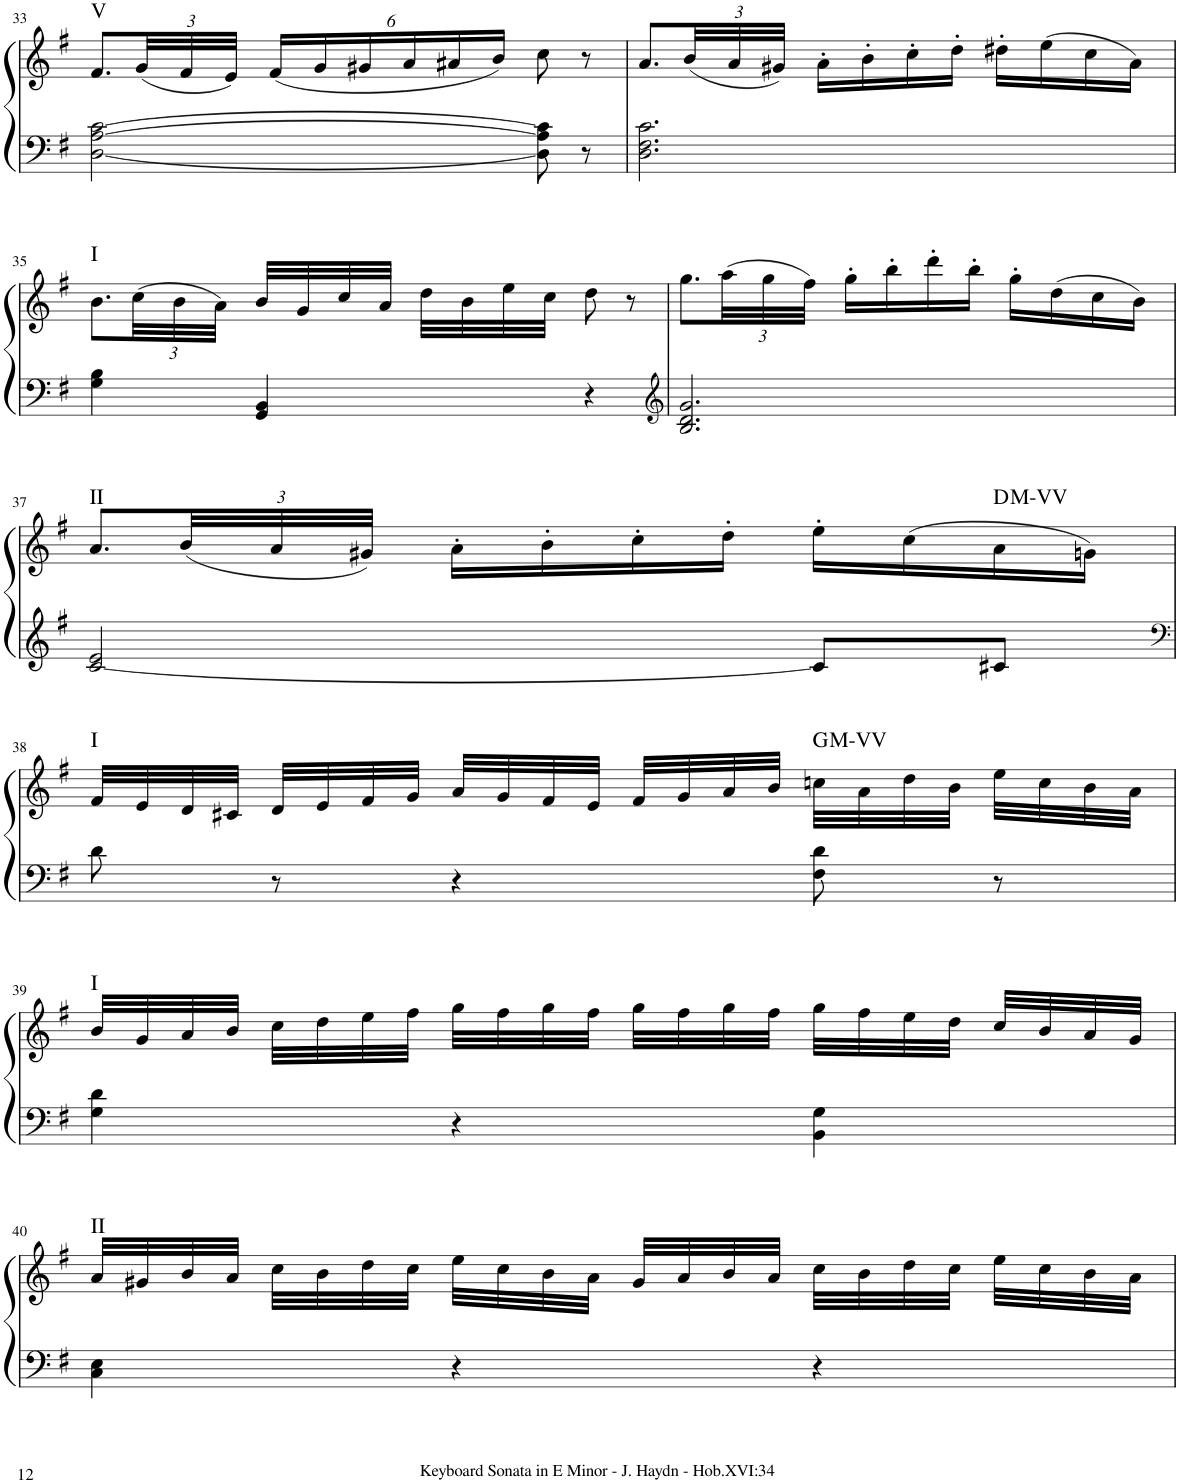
**kern	**kern	**harte
*part1	*part1	*part1
*staff2	*staff1	*
*I"Piano	*	*
*I'Pno.	*	*
!!LO:PB:g=z
*clefF4	*clefG2	*
*k[f#]	*k[f#]	*
*M3/4	*M3/4	*
=33	=33	=33
!	!	!LO:H:kt=V
[2D\ [2A\ [2c\	8.f#/L	N
*	*Xbrackettup	*
.	(48g/LL	.
.	48f#/	.
.	48e/JJJ)	.
.	(24f#/LL	.
.	24g/	.
.	24g#X/	.
.	24a/	.
.	24a#X/	.
.	24b/JJ)	.
8D\] 8A\] 8c\]	8cc\	.
8r	8r	.
=34	=34	=34
2.D\ 2.F#\ 2.c\	8.a/L	.
.	(48b/LL	.
.	48a/	.
.	48g#X/JJJ)	.
.	16a'\LL	.
.	16b'\	.
.	16cc'\	.
.	16dd'\JJ	.
.	16dd#X'\LL	.
.	(16ee\	.
.	16cc\	.
.	16a\JJ)	.
!!LO:LB:g=z
=35	=35	=35
!	!	!LO:H:kt=I
4G\ 4B\	8.b\L	N
.	(48cc\LL	.
.	48b\	.
.	48a\JJJ)	.
4GG/ 4BB/	32b/LLL	.
.	32g/	.
.	32cc/	.
.	32a/JJJ	.
.	32dd\LLL	.
.	32b\	.
.	32ee\	.
.	32cc\JJJ	.
4r	8dd\	.
.	8r	.
=36	=36	=36
*clefG2	*	*
2.B/ 2.d/ 2.g/	8.gg\L	.
.	(48aa\LL	.
.	48gg\	.
.	48ff#\JJJ)	.
.	16gg'\LL	.
.	16bb'\	.
.	16ddd'\	.
.	16bb'\JJ	.
.	16gg'\LL	.
.	(16dd\	.
.	16cc\	.
.	16b\JJ)	.
!!LO:LB:g=z
=37	=37	=37
!	!	!LO:H:kt=II
[2c/ 2e/	8.a/L	N
.	(48b/LL	.
.	48a/	.
.	48g#X/JJJ)	.
.	16a'\LL	.
.	16b'\	.
.	16cc'\	.
.	16dd'\JJ	.
8c/L]	16ee'\LL	.
.	(16cc\	.
!	!	!LO:H:kt=M
8c#X/J	16a\	D:maj
.	16gn\JJ)	.
!!LO:LB:g=z
=38	=38	=38
*clefF4	*	*
!	!	!LO:H:kt=I
8d\	32f#/LLL	N
.	32e/	.
.	32d/	.
.	32c#X/JJJ	.
8r	32d/LLL	.
.	32e/	.
.	32f#/	.
.	32g/JJJ	.
4r	32a/LLL	.
.	32g/	.
.	32f#/	.
.	32e/JJJ	.
.	32f#/LLL	.
.	32g/	.
.	32a/	.
.	32b/JJJ	.
!	!	!LO:H:kt=M
8F#\ 8d\	32ccn\LLL	G:maj
.	32a\	.
.	32dd\	.
.	32b\JJJ	.
8r	32ee\LLL	.
.	32cc\	.
.	32b\	.
.	32a\JJJ	.
!!LO:LB:g=z
=39	=39	=39
!	!	!LO:H:kt=I
4G\ 4d\	32b/LLL	N
.	32g/	.
.	32a/	.
.	32b/JJJ	.
.	32cc\LLL	.
.	32dd\	.
.	32ee\	.
.	32ff#\JJJ	.
4r	32gg\LLL	.
.	32ff#\	.
.	32gg\	.
.	32ff#\JJJ	.
.	32gg\LLL	.
.	32ff#\	.
.	32gg\	.
.	32ff#\JJJ	.
4BB\ 4G\	32gg\LLL	.
.	32ff#\	.
.	32ee\	.
.	32dd\JJJ	.
.	32cc/LLL	.
.	32b/	.
.	32a/	.
.	32g/JJJ	.
!!LO:LB:g=z
=40	=40	=40
!	!	!LO:H:kt=II
4C\ 4E\	32a/LLL	N
.	32g#X/	.
.	32b/	.
.	32a/JJJ	.
.	32cc\LLL	.
.	32b\	.
.	32dd\	.
.	32cc\JJJ	.
4r	32ee\LLL	.
.	32cc\	.
.	32b\	.
.	32a\JJJ	.
.	32g#/LLL	.
.	32a/	.
.	32b/	.
.	32a/JJJ	.
4r	32cc\LLL	.
.	32b\	.
.	32dd\	.
.	32cc\JJJ	.
.	32ee\LLL	.
.	32cc\	.
.	32b\	.
.	32a\JJJ	.
=	=	=
*-	*-	*-
